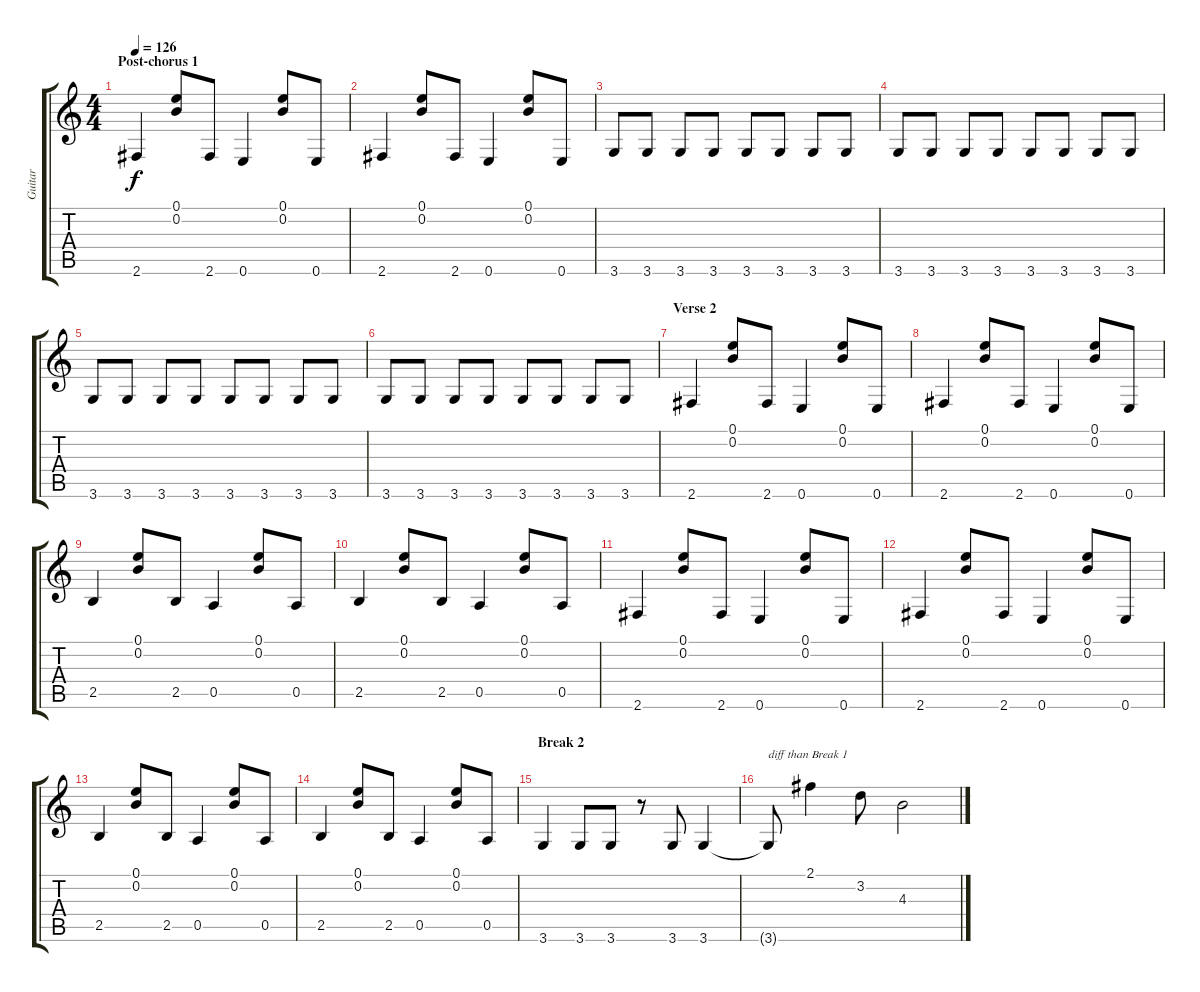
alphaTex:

\track ("Guitar" "Guitar") {instrument overdrivenguitar}
\staff {score tabs}
\tuning (E4 B3 G3 D3 A2 E2) {hide}
\ts (4 4)
\section ("" "Post-chorus 1")
\tempo 126
\clef g2
\ks c
2.6.4{dy f balance 11} (0.1 0.2).8 2.6.8 0.6.4 (0.1 0.2).8 0.6.8 |
2.6.4 (0.1 0.2).8 2.6.8 0.6.4 (0.1 0.2).8 0.6.8 |
3.6.8 3.6.8 3.6.8 3.6.8 3.6.8 3.6.8 3.6.8 3.6.8 |
3.6.8 3.6.8 3.6.8 3.6.8 3.6.8 3.6.8 3.6.8 3.6.8 |
3.6.8 3.6.8 3.6.8 3.6.8 3.6.8 3.6.8 3.6.8 3.6.8 |
3.6.8 3.6.8 3.6.8 3.6.8 3.6.8 3.6.8 3.6.8 3.6.8 |
\section ("" "Verse 2")
2.6.4 (0.1 0.2).8 2.6.8 0.6.4 (0.1 0.2).8 0.6.8 |
2.6.4 (0.1 0.2).8 2.6.8 0.6.4 (0.1 0.2).8 0.6.8 |
2.5.4 (0.1 0.2).8 2.5.8 0.5.4 (0.1 0.2).8 0.5.8 |
2.5.4 (0.1 0.2).8 2.5.8 0.5.4 (0.1 0.2).8 0.5.8 |
2.6.4 (0.1 0.2).8 2.6.8 0.6.4 (0.1 0.2).8 0.6.8 |
2.6.4 (0.1 0.2).8 2.6.8 0.6.4 (0.1 0.2).8 0.6.8 |
2.5.4 (0.1 0.2).8 2.5.8 0.5.4 (0.1 0.2).8 0.5.8 |
2.5.4 (0.1 0.2).8 2.5.8 0.5.4 (0.1 0.2).8 0.5.8 |
\section ("" "Break 2")
3.6.4 3.6.8 3.6.8 r.8 3.6.8 3.6.4 |
3.6{t}.8{txt "diff than Break 1"} 2.1.4 3.2.8 4.3.2
